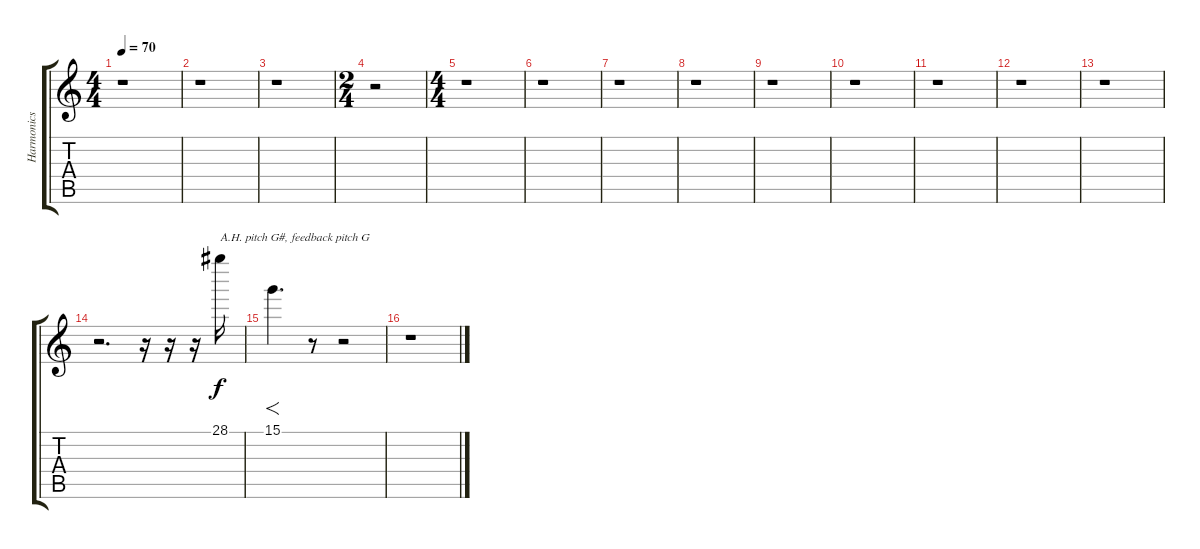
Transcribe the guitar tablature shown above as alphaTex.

\track ("Harmonics" "Harmonics") {instrument guitarharmonics}
\staff {score tabs}
\tuning (E4 B3 G3 D3 A2 E2) {hide}
\ts (4 4)
\tempo 70
\clef g2
\ks c
r.1{dy f} |
r.1 |
r.1 |
\ts (2 4)
r.2 |
\ts (4 4)
r.1 |
r.1 |
r.1 |
r.1 |
r.1 |
r.1 |
r.1 |
r.1 |
r.1 |
r.2{d} r.16 r.16 r.16 28.1.16{txt "A.H. pitch G#, feedback pitch G" instrument guitarharmonics} |
15.1.4{f d volume 16} r.8 r.2 |
r.1
